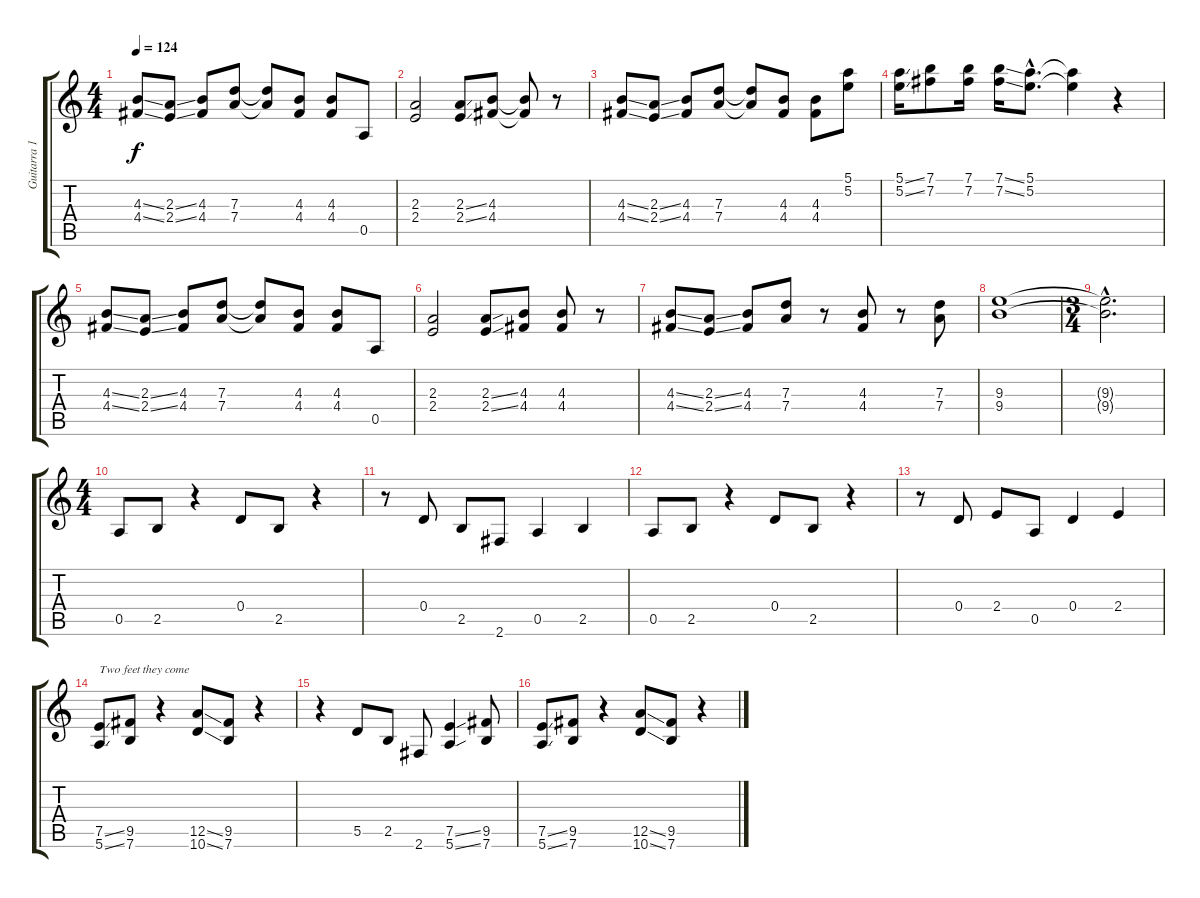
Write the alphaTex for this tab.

\track ("Guitarra 1" "Guitarra 1") {instrument overdrivenguitar}
\staff {score tabs}
\tuning (E4 B3 G3 D3 A2 E2) {hide}
\ts (4 4)
\tempo 124
\clef g2
\ks c
(4.3{ss} 4.4{ss}).8{dy f instrument overdrivenguitar} (2.3{ss} 2.4{ss}).8 (4.3 4.4).8 (7.3 7.4).8 (7.3{t} 7.4{t}).8 (4.3 4.4).8 (4.3 4.4).8 0.5.8 |
(2.3 2.4).2 (2.3{ss} 2.4{ss}).8 (4.3 4.4).8 (4.3{t} 4.4{t}).8 r.8 |
(4.3{ss} 4.4{ss}).8 (2.3{ss} 2.4{ss}).8 (4.3 4.4).8 (7.3 7.4).8 (7.3{t} 7.4{t}).8 (4.3 4.4).8 (4.3 4.4).8 (5.1 5.2).8 |
(5.1{ss} 5.2{ss}).16 (7.1 7.2).8 (7.1 7.2).16 (7.1{ss} 7.2{ss}).16 (5.1{hac} 5.2{hac}).8{d} (5.1{t} 5.2{t}).4 r.4 |
(4.3{ss} 4.4{ss}).8 (2.3{ss} 2.4{ss}).8 (4.3 4.4).8 (7.3 7.4).8 (7.3{t} 7.4{t}).8 (4.3 4.4).8 (4.3 4.4).8 0.5.8 |
(2.3 2.4).2 (2.3{ss} 2.4{ss}).8 (4.3 4.4).8 (4.3 4.4).8 r.8 |
(4.3{ss} 4.4{ss}).8 (2.3{ss} 2.4{ss}).8 (4.3 4.4).8 (7.3 7.4).8 r.8 (4.3 4.4).8 r.8 (7.3 7.4).8 |
(9.3 9.4).1 |
\ts (3 4)
(9.3{hac t} 9.4{hac t}).2{d} |
\ts (4 4)
0.5.8 2.5.8 r.4 0.4.8 2.5.8 r.4 |
r.8 0.4.8 2.5.8 2.6.8 0.5.4 2.5.4 |
0.5.8 2.5.8 r.4 0.4.8 2.5.8 r.4 |
r.8 0.4.8 2.4.8 0.5.8 0.4.4 2.4.4 |
(7.5{ss} 5.6{ss}).8{txt "Two feet they come"} (9.5 7.6).8 r.4 (12.5{ss} 10.6{ss}).8 (9.5 7.6).8 r.4 |
r.4 5.5.8 2.5.8 2.6.8 (7.5{ss} 5.6{ss}).4 (9.5 7.6).8 |
(7.5{ss} 5.6{ss}).8 (9.5 7.6).8 r.4 (12.5{ss} 10.6{ss}).8 (9.5 7.6).8 r.4
